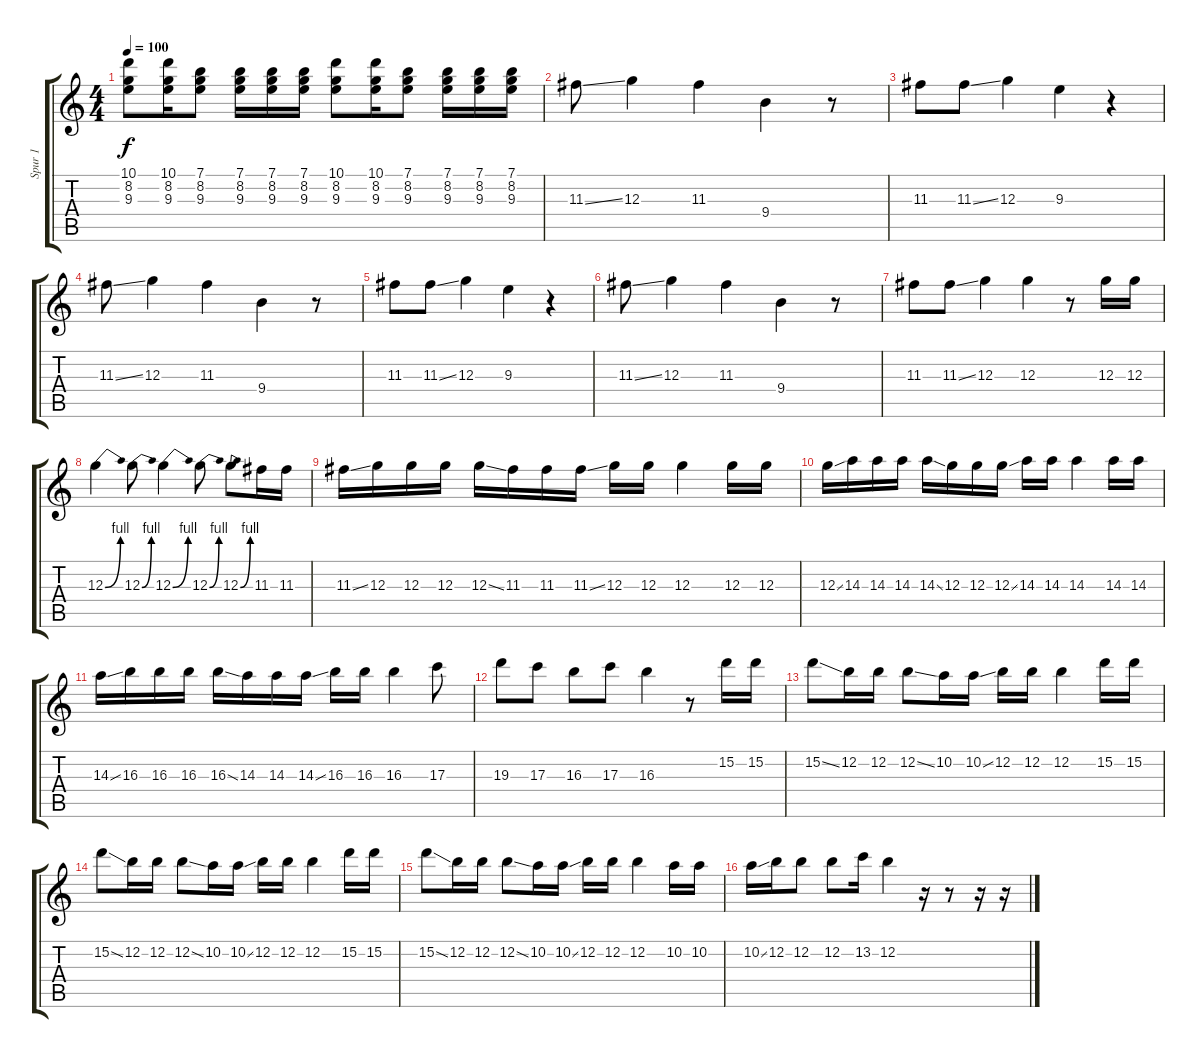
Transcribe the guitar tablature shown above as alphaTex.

\track ("Spur 1" "Spur 1") {instrument acousticguitarsteel}
\staff {score tabs}
\tuning (E4 B3 G3 D3 A2 E2) {hide}
\ts (4 4)
\tempo 100
\clef g2
\ks c
(10.1 8.2 9.3).8{dy f} (10.1 8.2 9.3).16 (7.1 8.2 9.3).8 (7.1 8.2 9.3).16 (7.1 8.2 9.3).16 (7.1 8.2 9.3).16 (10.1 8.2 9.3).8 (10.1 8.2 9.3).16 (7.1 8.2 9.3).8 (7.1 8.2 9.3).16 (7.1 8.2 9.3).16 (7.1 8.2 9.3).16 |
11.3{ss}.8{volume 13 instrument distortionguitar} 12.3.4 11.3.4 9.4.4 r.8 |
11.3.8 11.3{ss}.8 12.3.4 9.3.4 r.4 |
11.3{ss}.8 12.3.4 11.3.4 9.4.4 r.8 |
11.3.8 11.3{ss}.8 12.3.4 9.3.4 r.4 |
11.3{ss}.8 12.3.4 11.3.4 9.4.4 r.8 |
11.3.8 11.3{ss}.8 12.3.4 12.3.4 r.8 12.3.16 12.3.16 |
12.3{be (bend 0 0 60 4)}.4 12.3{be (bend 0 0 60 4)}.8 12.3{be (bend 0 0 60 4)}.4 12.3{be (bend 0 0 60 4)}.8 12.3{be (bend 0 0 60 4)}.8 11.3.16 11.3.16 |
11.3{ss}.16 12.3.16 12.3.16 12.3.16 12.3{ss}.16 11.3.16 11.3.16 11.3{ss}.16 12.3.16 12.3.16 12.3.4 12.3.16 12.3.16 |
12.3{ss}.16 14.3.16 14.3.16 14.3.16 14.3{ss}.16 12.3.16 12.3.16 12.3{ss}.16 14.3.16 14.3.16 14.3.4 14.3.16 14.3.16 |
14.3{ss}.16 16.3.16 16.3.16 16.3.16 16.3{ss}.16 14.3.16 14.3.16 14.3{ss}.16 16.3.16 16.3.16 16.3.4 17.3.8 |
19.3.8 17.3.8 16.3.8 17.3.8 16.3.4 r.8 15.2.16 15.2.16 |
15.2{ss}.8 12.2.16 12.2.16 12.2{ss}.8 10.2.16 10.2{ss}.16 12.2.16 12.2.16 12.2.4 15.2.16 15.2.16 |
15.2{ss}.8 12.2.16 12.2.16 12.2{ss}.8 10.2.16 10.2{ss}.16 12.2.16 12.2.16 12.2.4 15.2.16 15.2.16 |
15.2{ss}.8 12.2.16 12.2.16 12.2{ss}.8 10.2.16 10.2{ss}.16 12.2.16 12.2.16 12.2.4 10.2.16 10.2.16 |
10.2{ss}.16 12.2.16 12.2.8 12.2.8 13.2.16 12.2.4 r.16 r.8 r.16 r.16
